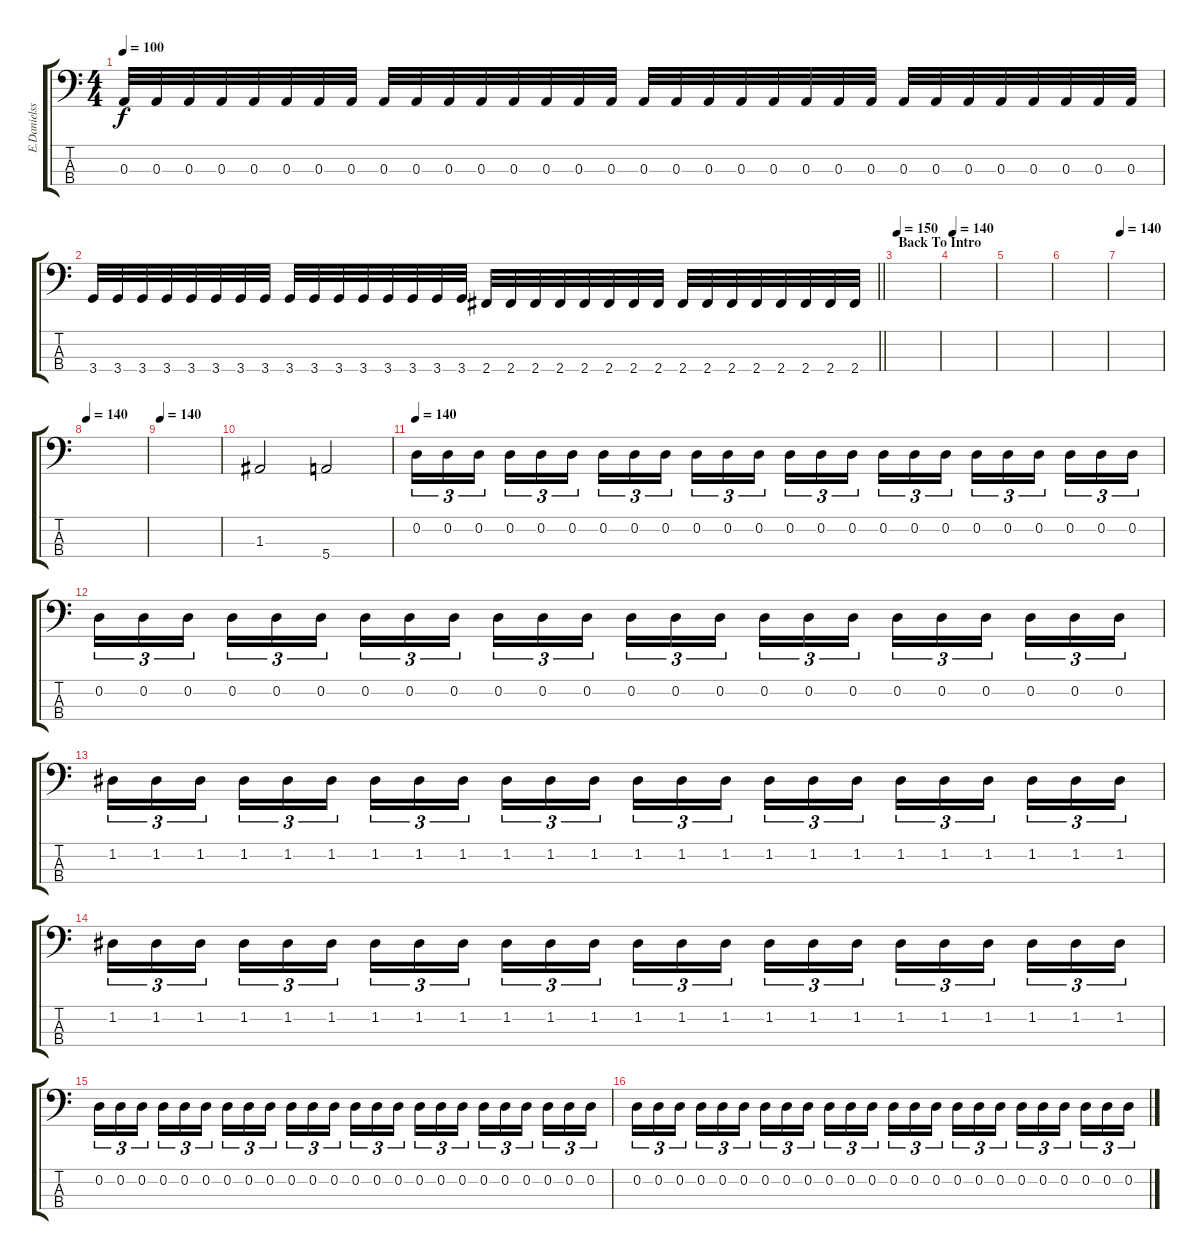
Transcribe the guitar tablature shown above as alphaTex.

\track ("E.Danielsson(Bass)" "E.Danielss") {instrument electricbasspick}
\staff {score tabs}
\tuning (G2 D2 A1 E1) {hide}
\ts (4 4)
\tempo 100
\clef f4
\ks c
0.3.32{dy f} 0.3.32 0.3.32 0.3.32 0.3.32 0.3.32 0.3.32 0.3.32 0.3.32 0.3.32 0.3.32 0.3.32 0.3.32 0.3.32 0.3.32 0.3.32 0.3.32 0.3.32 0.3.32 0.3.32 0.3.32 0.3.32 0.3.32 0.3.32 0.3.32 0.3.32 0.3.32 0.3.32 0.3.32 0.3.32 0.3.32 0.3.32 |
\barLineRight lightlight
3.4.32 3.4.32 3.4.32 3.4.32 3.4.32 3.4.32 3.4.32 3.4.32 3.4.32 3.4.32 3.4.32 3.4.32 3.4.32 3.4.32 3.4.32 3.4.32 2.4.32 2.4.32 2.4.32 2.4.32 2.4.32 2.4.32 2.4.32 2.4.32 2.4.32 2.4.32 2.4.32 2.4.32 2.4.32 2.4.32 2.4.32 2.4.32 |
\section ("" "Back To Intro")
\tempo 140
\tempo 150
|
\tempo 140
|
|
|
\tempo 140
|
\tempo 140
|
\tempo 140
|
1.3.2 5.4.2 |
\tempo 140
0.2.16{tu (3 2)} 0.2.16{tu (3 2)} 0.2.16{tu (3 2) beam splitsecondary} 0.2.16{tu (3 2)} 0.2.16{tu (3 2)} 0.2.16{tu (3 2)} 0.2.16{tu (3 2)} 0.2.16{tu (3 2)} 0.2.16{tu (3 2) beam splitsecondary} 0.2.16{tu (3 2)} 0.2.16{tu (3 2)} 0.2.16{tu (3 2)} 0.2.16{tu (3 2)} 0.2.16{tu (3 2)} 0.2.16{tu (3 2) beam splitsecondary} 0.2.16{tu (3 2)} 0.2.16{tu (3 2)} 0.2.16{tu (3 2)} 0.2.16{tu (3 2)} 0.2.16{tu (3 2)} 0.2.16{tu (3 2) beam splitsecondary} 0.2.16{tu (3 2)} 0.2.16{tu (3 2)} 0.2.16{tu (3 2)} |
0.2.16{tu (3 2)} 0.2.16{tu (3 2)} 0.2.16{tu (3 2) beam splitsecondary} 0.2.16{tu (3 2)} 0.2.16{tu (3 2)} 0.2.16{tu (3 2)} 0.2.16{tu (3 2)} 0.2.16{tu (3 2)} 0.2.16{tu (3 2) beam splitsecondary} 0.2.16{tu (3 2)} 0.2.16{tu (3 2)} 0.2.16{tu (3 2)} 0.2.16{tu (3 2)} 0.2.16{tu (3 2)} 0.2.16{tu (3 2) beam splitsecondary} 0.2.16{tu (3 2)} 0.2.16{tu (3 2)} 0.2.16{tu (3 2)} 0.2.16{tu (3 2)} 0.2.16{tu (3 2)} 0.2.16{tu (3 2) beam splitsecondary} 0.2.16{tu (3 2)} 0.2.16{tu (3 2)} 0.2.16{tu (3 2)} |
1.2.16{tu (3 2)} 1.2.16{tu (3 2)} 1.2.16{tu (3 2) beam splitsecondary} 1.2.16{tu (3 2)} 1.2.16{tu (3 2)} 1.2.16{tu (3 2)} 1.2.16{tu (3 2)} 1.2.16{tu (3 2)} 1.2.16{tu (3 2) beam splitsecondary} 1.2.16{tu (3 2)} 1.2.16{tu (3 2)} 1.2.16{tu (3 2)} 1.2.16{tu (3 2)} 1.2.16{tu (3 2)} 1.2.16{tu (3 2) beam splitsecondary} 1.2.16{tu (3 2)} 1.2.16{tu (3 2)} 1.2.16{tu (3 2)} 1.2.16{tu (3 2)} 1.2.16{tu (3 2)} 1.2.16{tu (3 2) beam splitsecondary} 1.2.16{tu (3 2)} 1.2.16{tu (3 2)} 1.2.16{tu (3 2)} |
1.2.16{tu (3 2)} 1.2.16{tu (3 2)} 1.2.16{tu (3 2) beam splitsecondary} 1.2.16{tu (3 2)} 1.2.16{tu (3 2)} 1.2.16{tu (3 2)} 1.2.16{tu (3 2)} 1.2.16{tu (3 2)} 1.2.16{tu (3 2) beam splitsecondary} 1.2.16{tu (3 2)} 1.2.16{tu (3 2)} 1.2.16{tu (3 2)} 1.2.16{tu (3 2)} 1.2.16{tu (3 2)} 1.2.16{tu (3 2) beam splitsecondary} 1.2.16{tu (3 2)} 1.2.16{tu (3 2)} 1.2.16{tu (3 2)} 1.2.16{tu (3 2)} 1.2.16{tu (3 2)} 1.2.16{tu (3 2) beam splitsecondary} 1.2.16{tu (3 2)} 1.2.16{tu (3 2)} 1.2.16{tu (3 2)} |
0.2.16{tu (3 2)} 0.2.16{tu (3 2)} 0.2.16{tu (3 2) beam splitsecondary} 0.2.16{tu (3 2)} 0.2.16{tu (3 2)} 0.2.16{tu (3 2)} 0.2.16{tu (3 2)} 0.2.16{tu (3 2)} 0.2.16{tu (3 2) beam splitsecondary} 0.2.16{tu (3 2)} 0.2.16{tu (3 2)} 0.2.16{tu (3 2)} 0.2.16{tu (3 2)} 0.2.16{tu (3 2)} 0.2.16{tu (3 2) beam splitsecondary} 0.2.16{tu (3 2)} 0.2.16{tu (3 2)} 0.2.16{tu (3 2)} 0.2.16{tu (3 2)} 0.2.16{tu (3 2)} 0.2.16{tu (3 2) beam splitsecondary} 0.2.16{tu (3 2)} 0.2.16{tu (3 2)} 0.2.16{tu (3 2)} |
0.2.16{tu (3 2)} 0.2.16{tu (3 2)} 0.2.16{tu (3 2) beam splitsecondary} 0.2.16{tu (3 2)} 0.2.16{tu (3 2)} 0.2.16{tu (3 2)} 0.2.16{tu (3 2)} 0.2.16{tu (3 2)} 0.2.16{tu (3 2) beam splitsecondary} 0.2.16{tu (3 2)} 0.2.16{tu (3 2)} 0.2.16{tu (3 2)} 0.2.16{tu (3 2)} 0.2.16{tu (3 2)} 0.2.16{tu (3 2) beam splitsecondary} 0.2.16{tu (3 2)} 0.2.16{tu (3 2)} 0.2.16{tu (3 2)} 0.2.16{tu (3 2)} 0.2.16{tu (3 2)} 0.2.16{tu (3 2) beam splitsecondary} 0.2.16{tu (3 2)} 0.2.16{tu (3 2)} 0.2.16{tu (3 2)}
